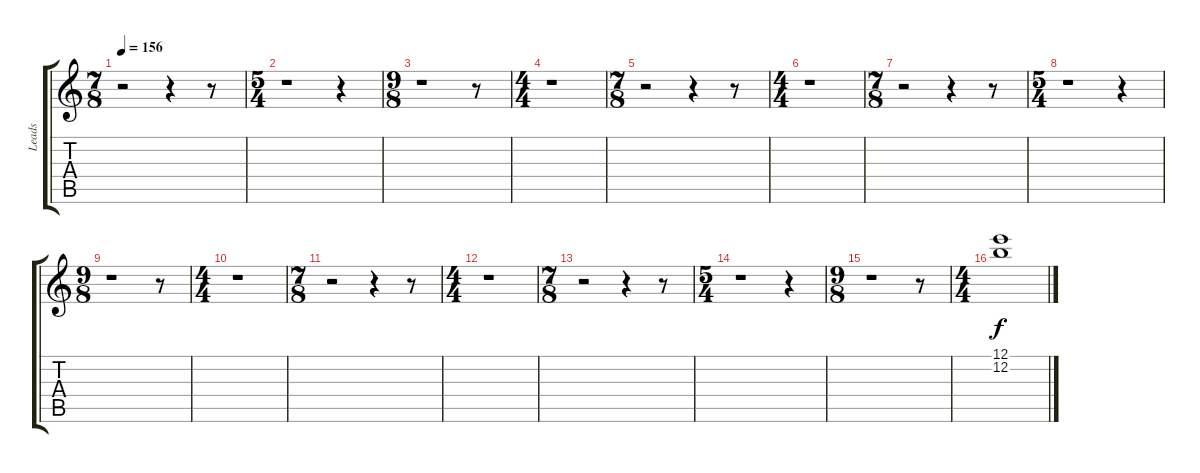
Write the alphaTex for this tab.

\track ("Leads" "Leads") {instrument distortionguitar}
\staff {score tabs}
\tuning (E4 B3 G3 D3 A2 D2) {hide}
\ts (7 8)
\tempo 156
\clef g2
\ks c
r.2{dy f} r.4 r.8 |
\ts (5 4)
r.1 r.4 |
\ts (9 8)
r.1 r.8 |
\ts (4 4)
r.1 |
\ts (7 8)
r.2 r.4 r.8 |
\ts (4 4)
r.1 |
\ts (7 8)
r.2 r.4 r.8 |
\ts (5 4)
r.1 r.4 |
\ts (9 8)
r.1 r.8 |
\ts (4 4)
r.1 |
\ts (7 8)
r.2 r.4 r.8 |
\ts (4 4)
r.1 |
\ts (7 8)
r.2 r.4 r.8 |
\ts (5 4)
r.1 r.4 |
\ts (9 8)
r.1 r.8 |
\ts (4 4)
(12.1 12.2).1
